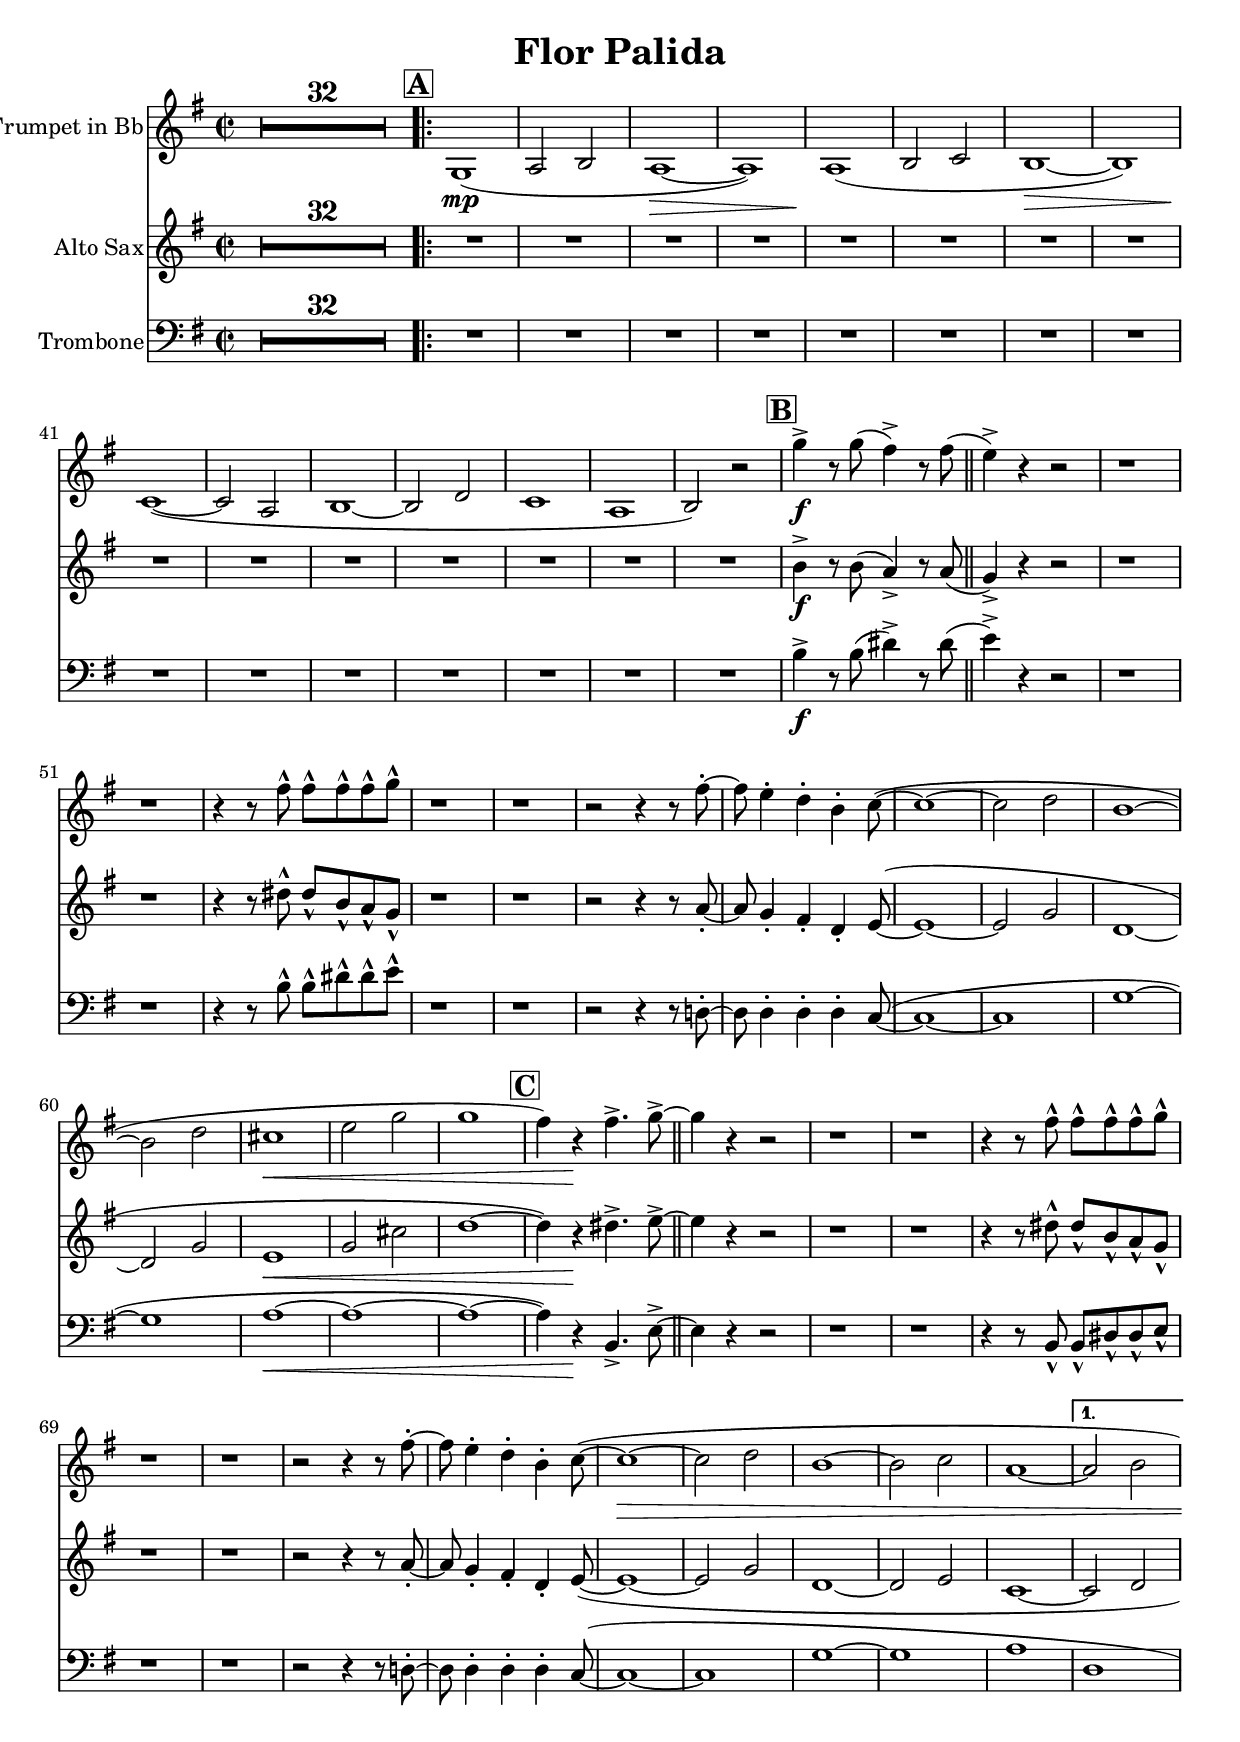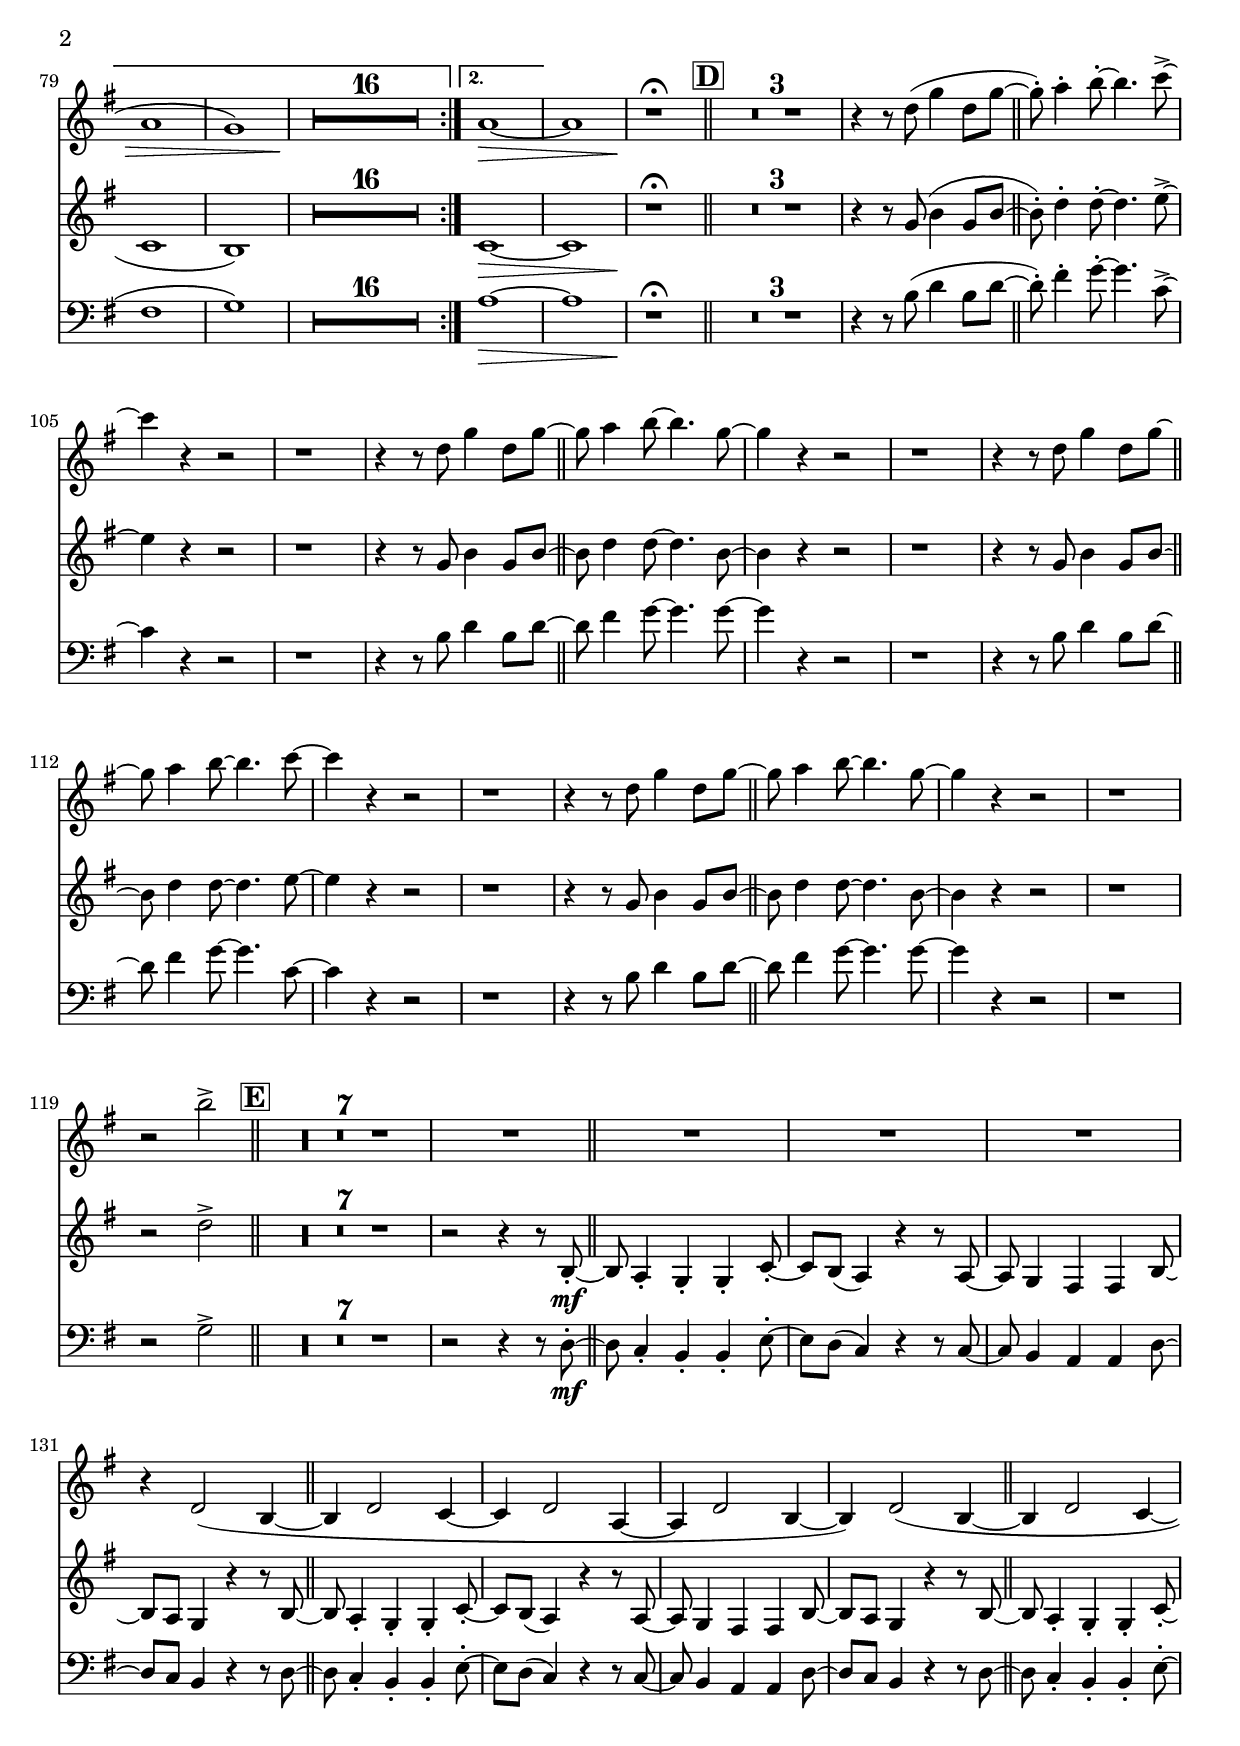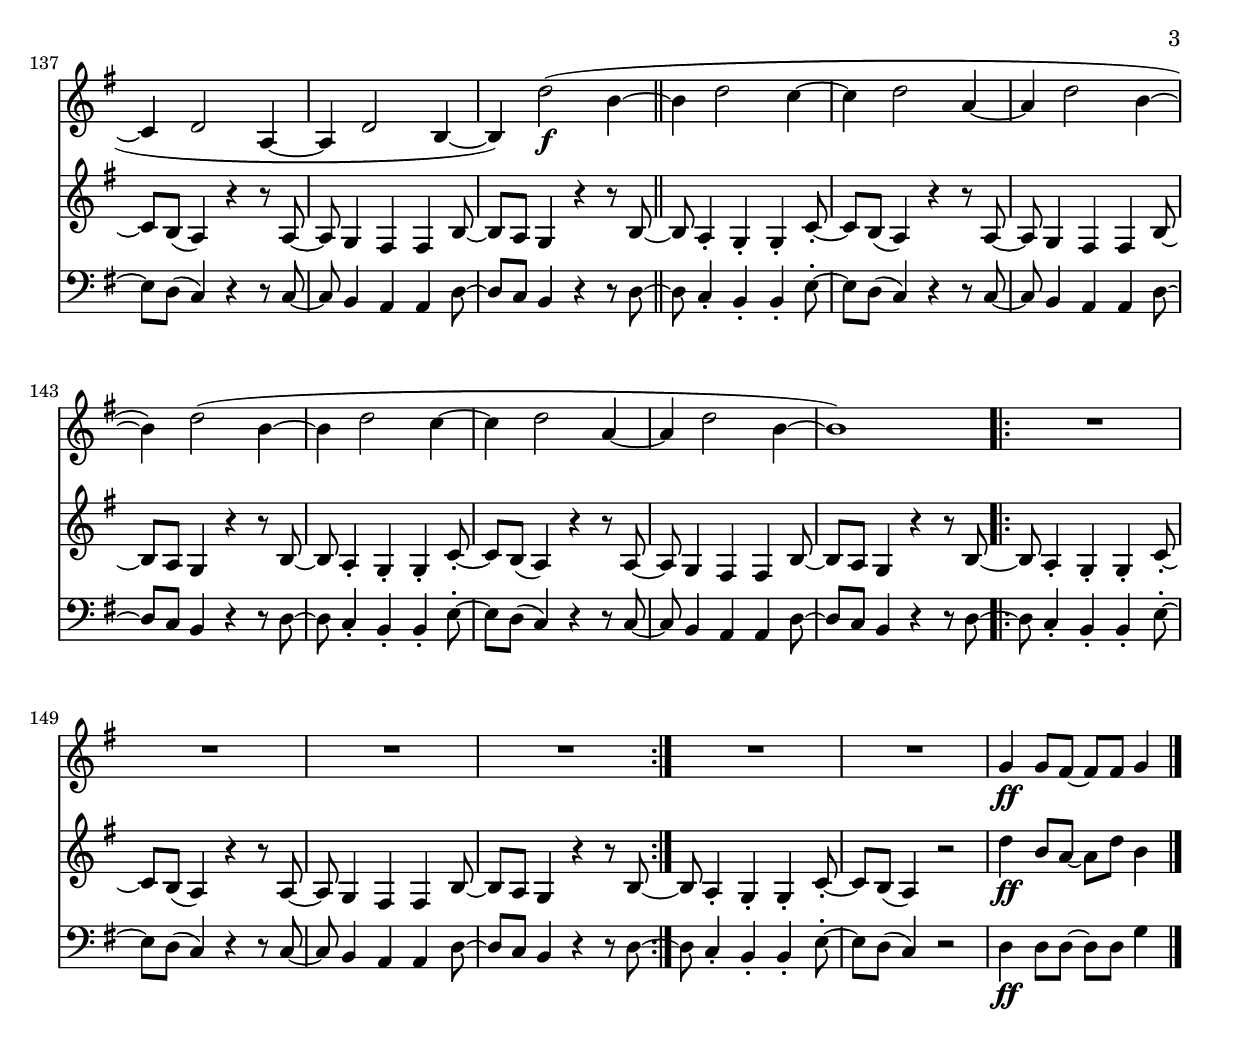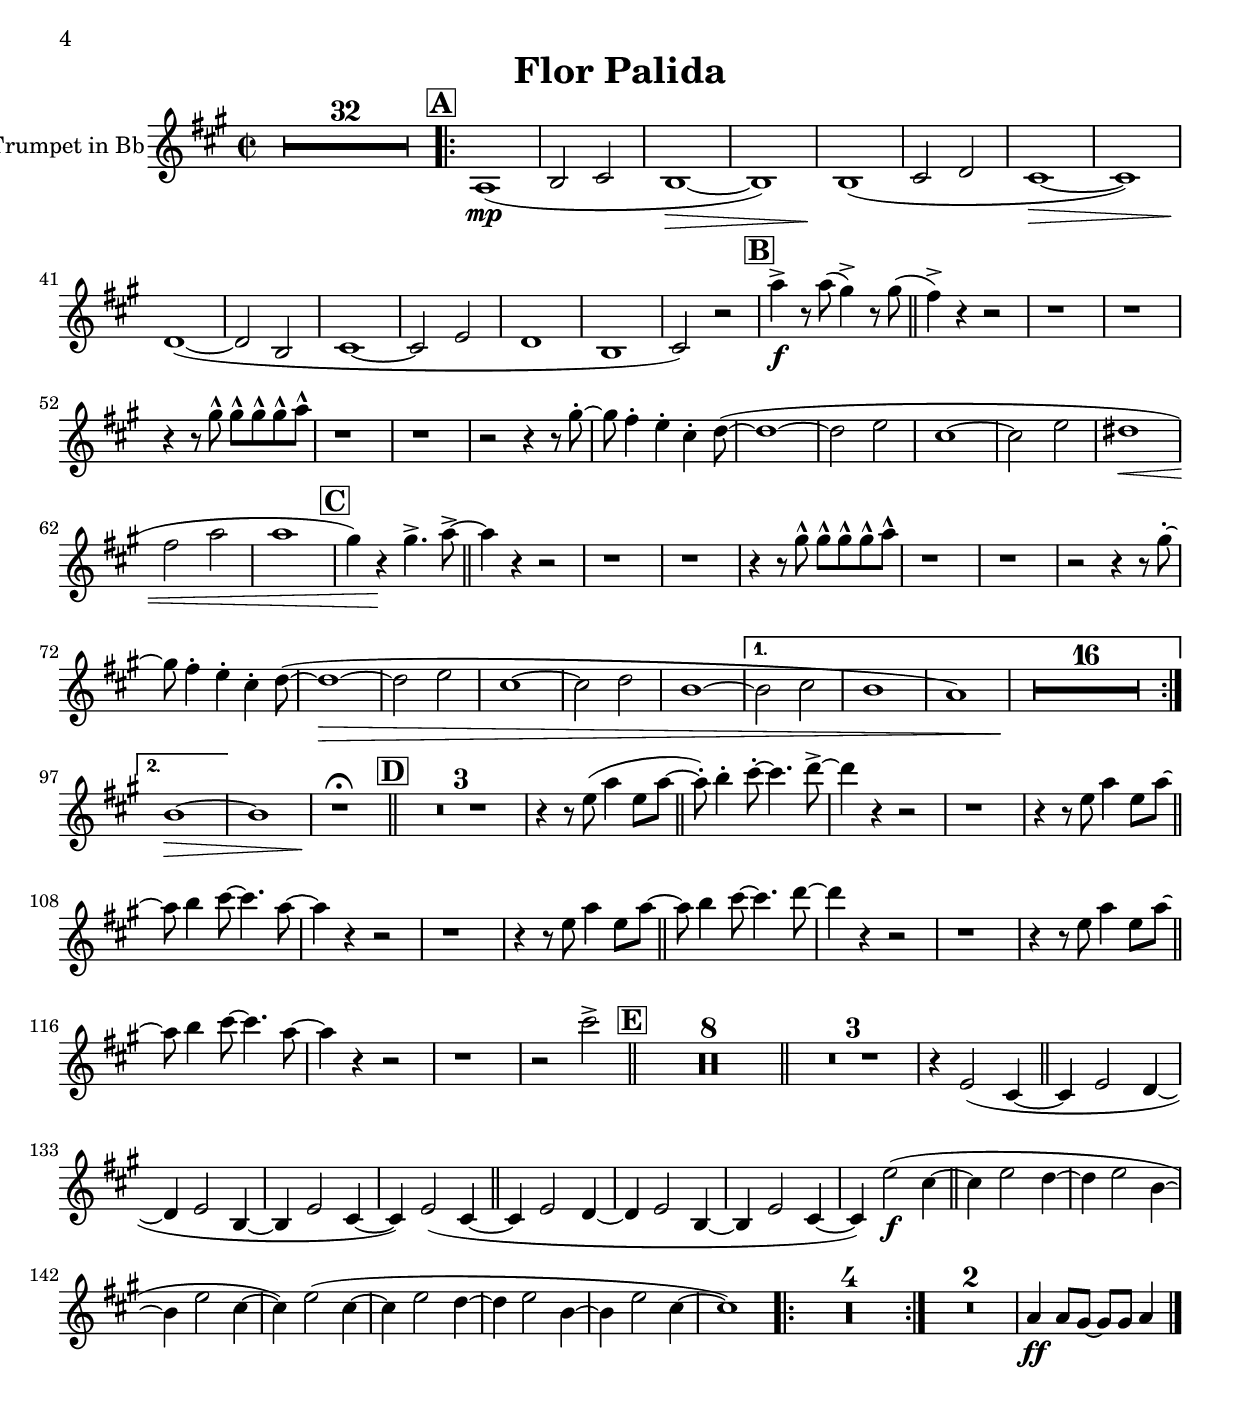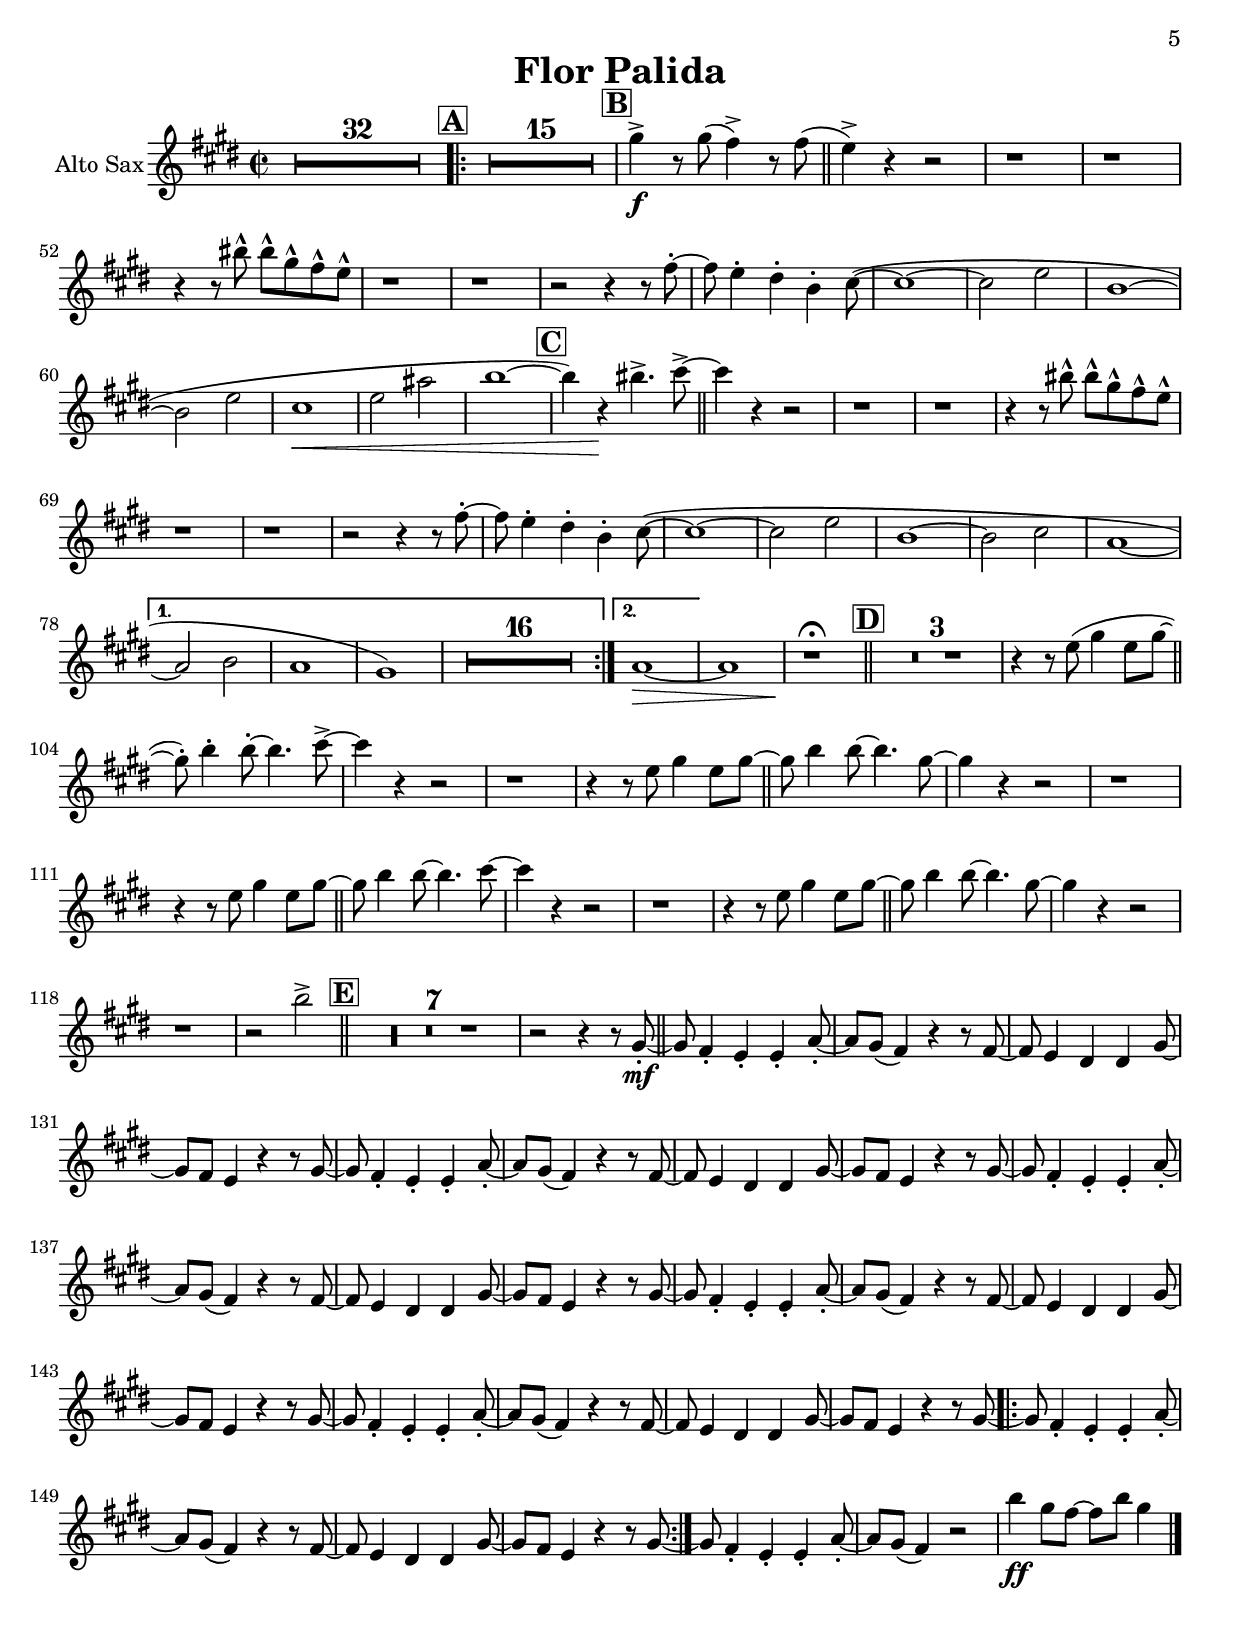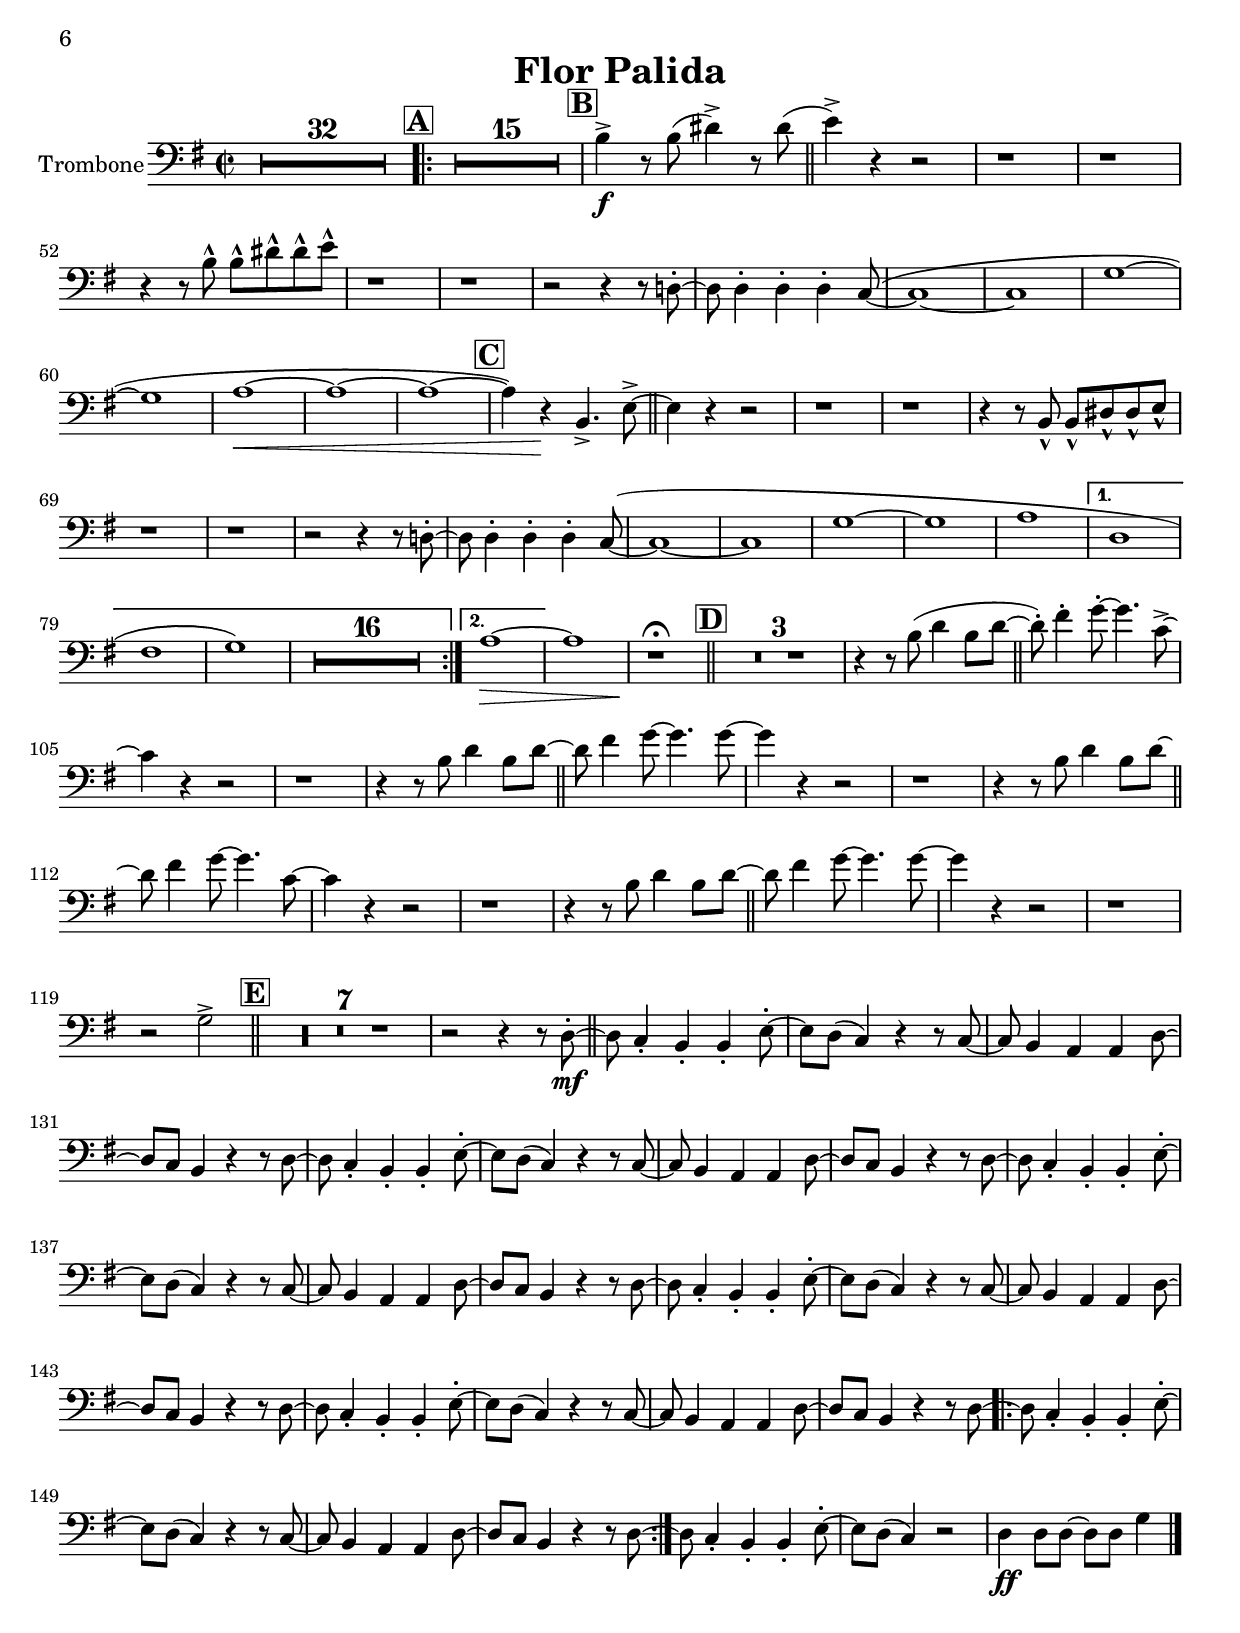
\version "2.18.2"

\header {
  title = "Flor Palida"
}

global = {
  \set Score.markFormatter = #format-mark-box-letters
  \key g \major
  \time 2/2
}

trumpetBb = \relative c' {
  \global
  \compressFullBarRests
  \transposition bes
  R1*32 |
  \repeat volta 2 {
  \mark \default
  g1\mp( | a2 b | a1~\> | a1) | a1\!( | b2 c | b1~\> | b1) | c1~\!( | c2 a | b1~ | b2 d | c1 | a1 | b2) r |
  \mark \default
  g''4\f-> r8 g( fis4->) r8 fis( | \bar "||"
  e4)-> r4 r2 | r1 | r1 | r4 r8 fis-^ fis-^ fis-^ fis-^ g-^ | r1 | r1 |
  r2 r4 r8 fis~-. | fis8 e4-. d-. b-. c8~( | c1~ | c2 d | b1~ | b2 d |
  cis1\< | e2 g | g1 |
  \mark \default
  fis4) r\! fis4.-> g8~-> | \bar "||"
  g4 r r2 | r1 | r1 | r4 r8 fis-^ fis-^ fis-^ fis-^ g-^ | r1 | r1 | r2 r4 r8 fis~-. | fis8 e4-. d-. b-. c8~( | c1~\> | c2 d | b1~ | b2 c |
  a1~ |
  }
  \alternative {
    {a2 b | a1 | g | R1*16\!) |}
    {a1~\>}
  }
  a1 | r1\!\fermata | \bar "||"
  \mark \default
  R1*3 | r4 r8 d( g4 d8 g~ | \bar "||"
  g8)-. a4-. b8~-. b4. c8~-> | c4 r r2 | r1 | r4 r8 d, g4 d8 g~ | \bar "||"
  g8 a4 b8~ b4. g8~ | g4 r r2 | r1 | r4 r8 d g4 d8 g~ | \bar "||"
  g8 a4 b8~ b4. c8~ | c4 r r2 | r1 | r4 r8 d, g4 d8 g~ | \bar "||"
  g8 a4 b8~ b4. g8~ | g4 r r2 | r1 | r2 b-> | \bar "||"
  \mark \default
  R1*8 \bar "||"
  R1*3 | r4 d,,2( b4~ | \bar "||"
  b4 d2 c4~ | c d2 a4~ | a4 d2 b4~ | b4) d2( b4~ | \bar "||"
  b4 d2 c4~ | c d2 a4~ | a4 d2 b4~ | b4) d'2\f( b4~ | \bar "||"
  b4 d2 c4~ | c d2 a4~ | a4 d2 b4~ | b4) d2( b4~ |
  b4 d2 c4~ | c d2 a4~ | a4 d2 b4~ | b1)
  \repeat volta 2 {
    R1*4
  }
  R1*2 |
  g4\ff g8 fis8~ fis fis g4 | \bar "|."
  
}

altoSax = \relative c'' {
  \global
  \compressFullBarRests
  \transposition es
  R1*32 |
  \repeat volta 2 {
  \mark \default
  R1*15 |
  \mark \default
  b4\f-> r8 b( a4->) r8 a( | \bar "||"
  g4)-> r4 r2 | r1 | r1 | r4 r8  dis'-^ dis-^ b-^ a-^ g-^ | r1 | r1 |
  r2 r4 r8 a~-. | a8 g4-. fis-. d-. e8~( | e1~ | e2 g | d1~ | d2 g |
  e1\< | g2 cis | d1~ |
  \mark \default
  d4) r\! dis4.-> e8~-> | \bar "||"
  e4 r4 r2 | r1 | r1 | r4 r8  dis-^ dis-^ b-^ a-^ g-^ | r1 | r1 |
  r2 r4 r8 a~-. | a8 g4-. fis-. d-. e8~( | e1~ | e2 g | d1~ | d2 e |
  c1~ |
  }
  \alternative {
    {c2 d | c1 | b | R1*16\!) |}
    {c1~\>}
  }
  c1 | r1\!\fermata | \bar "||"
  \mark \default
  R1*3 | r4 r8 g'( b4 g8 b~ | \bar "||"
  b8)-. d4-. d8~-. d4. e8~-> | e4 r r2 | r1 | r4 r8 g, b4 g8 b~ | \bar "||"
  b8 d4 d8~ d4. b8~ | b4 r r2 | r1 | r4 r8 g b4 g8 b~ | \bar "||"
  b8 d4 d8~ d4. e8~ | e4 r r2 | r1 | r4 r8 g, b4 g8 b~ | \bar "||"
  b8 d4 d8~ d4. b8~ | b4 r r2 | r1 | r2 d-> | \bar "||"
  \mark \default  
  R1*7 | r2 r4 r8 b,8~\mf-. | \bar "||"
  b8 a4-. g-. g-. c8~-. | c8 b( a4) r4 r8 a~ | a g4 fis fis b8~ | b a g4 r4 r8 b8~ |
  b a4-. g-. g-. c8~-. | c8 b( a4) r4 r8 a~ | a g4 fis fis b8~ | b a g4 r4 r8 b8~ |
  b a4-. g-. g-. c8~-. | c8 b( a4) r4 r8 a~ | a g4 fis fis b8~ | b a g4 r4 r8 b8~ |
  b a4-. g-. g-. c8~-. | c8 b( a4) r4 r8 a~ | a g4 fis fis b8~ | b a g4 r4 r8 b8~ |
  b a4-. g-. g-. c8~-. | c8 b( a4) r4 r8 a~ | a g4 fis fis b8~ | b a g4 r4 r8 b8~ |

  \repeat volta 2 {
    b8 a4-. g-. g-. c8~-. | c8 b( a4) r4 r8 a~ | a g4 fis fis b8~ | b a g4 r4 r8 b8~ |
  }
  b a4-. g-. g-. c8~-. | c8 b( a4) r2 | d'4\ff b8 a~ a d b4 | \bar "|."
}

trombone = \relative c {
  \compressFullBarRests
  \global
  R1*32 |
  \repeat volta 2 {
  \mark \default
  R1*15 |
  \mark \default
  b'4\f-> r8 b( dis4->) r8 dis( | \bar "||"
  e4)-> r4 r2 | r1 | r1 | r4 r8  b-^ b-^ dis-^ dis-^ e-^ | r1 | r1 |
  r2 r4 r8 d,!~-. | d8 d4-. d-. d-. c8~( | c1~ | c1 | g'1~ | g |
  a1~\< | a~ | a~ |
  \mark \default
  a4) r\! b,4.-> e8~-> | \bar "||"
  e4 r4 r2 | r1 | r1 | r4 r8  b-^ b-^ dis-^ dis-^ e-^ | r1 | r1 |
  r2 r4 r8 d!~-. | d8 d4-. d-. d-. c8~( | c1~ | c1 | g'1~ | g | a1 |
  }
  \alternative {
  {d, | fis | g1) | R1*16}
  {a1~\>}
  }
  a1 | r1\!\fermata | \bar "||"
  \mark \default  
  R1*3 | r4 r8 b( d4 b8 d~ | \bar "||"
  d8)-. fis4-. g8~-. g4. c,8~-> | c4 r r2 | r1 | r4 r8 b d4 b8 d~ | \bar "||"
  d8 fis4 g8~ g4. g8~ | g4 r r2 | r1 | r4 r8 b, d4 b8 d~ | \bar "||"
  d8 fis4 g8~ g4. c,8~ | c4 r r2 | r1 | r4 r8 b d4 b8 d~ | \bar "||"
  d8 fis4 g8~ g4. g8~ | g4 r r2 | r1 | r2 g,-> | \bar "||"
  \mark \default  
  R1*7 | r2 r4 r8 d8~\mf-. | \bar "||"
  d8 c4-. b-. b-. e8~-. | e8 d( c4) r4 r8 c~ | c b4 a a d8~ | d c b4 r4 r8 d8~ |
  d8 c4-. b-. b-. e8~-. | e8 d( c4) r4 r8 c~ | c b4 a a d8~ | d c b4 r4 r8 d8~ |
  d8 c4-. b-. b-. e8~-. | e8 d( c4) r4 r8 c~ | c b4 a a d8~ | d c b4 r4 r8 d8~ |
  d8 c4-. b-. b-. e8~-. | e8 d( c4) r4 r8 c~ | c b4 a a d8~ | d c b4 r4 r8 d8~ |
  d8 c4-. b-. b-. e8~-. | e8 d( c4) r4 r8 c~ | c b4 a a d8~ | d c b4 r4 r8 d8~ |

  \repeat volta 2 {
    d8 c4-. b-. b-. e8~-. | e8 d( c4) r4 r8 c~ | c b4 a a d8~ | d c b4 r4 r8 d8~ |
  }
  d8 c4-. b-. b-. e8~-. | e8 d( c4) r2 |
  d4\ff d8 d~ d d g4 | \bar "|."
  
}

trumpetBbPart = \new Staff \with {
  instrumentName = "Trumpet in Bb"
  midiInstrument = "trumpet"
} \trumpetBb

altoSaxPart = \new Staff \with {
  instrumentName = "Alto Sax"
  midiInstrument = "alto sax"
} \altoSax

trombonePart = \new Staff \with {
  instrumentName = "Trombone"
  midiInstrument = "trombone"
} { \clef bass \trombone }

\bookpart {
\score {
  <<
    \trumpetBbPart
    \altoSaxPart
    \trombonePart
  >>
}
}

\bookpart {
\score {
  <<
    \transpose a b { \trumpetBbPart }
  >>
}
}

\bookpart {
\score {
  <<
    \transpose a fis' { \altoSaxPart }
  >>
}
}

\bookpart {
\score {
  <<
    \transpose a a { \trombonePart }
  >>
}
}


